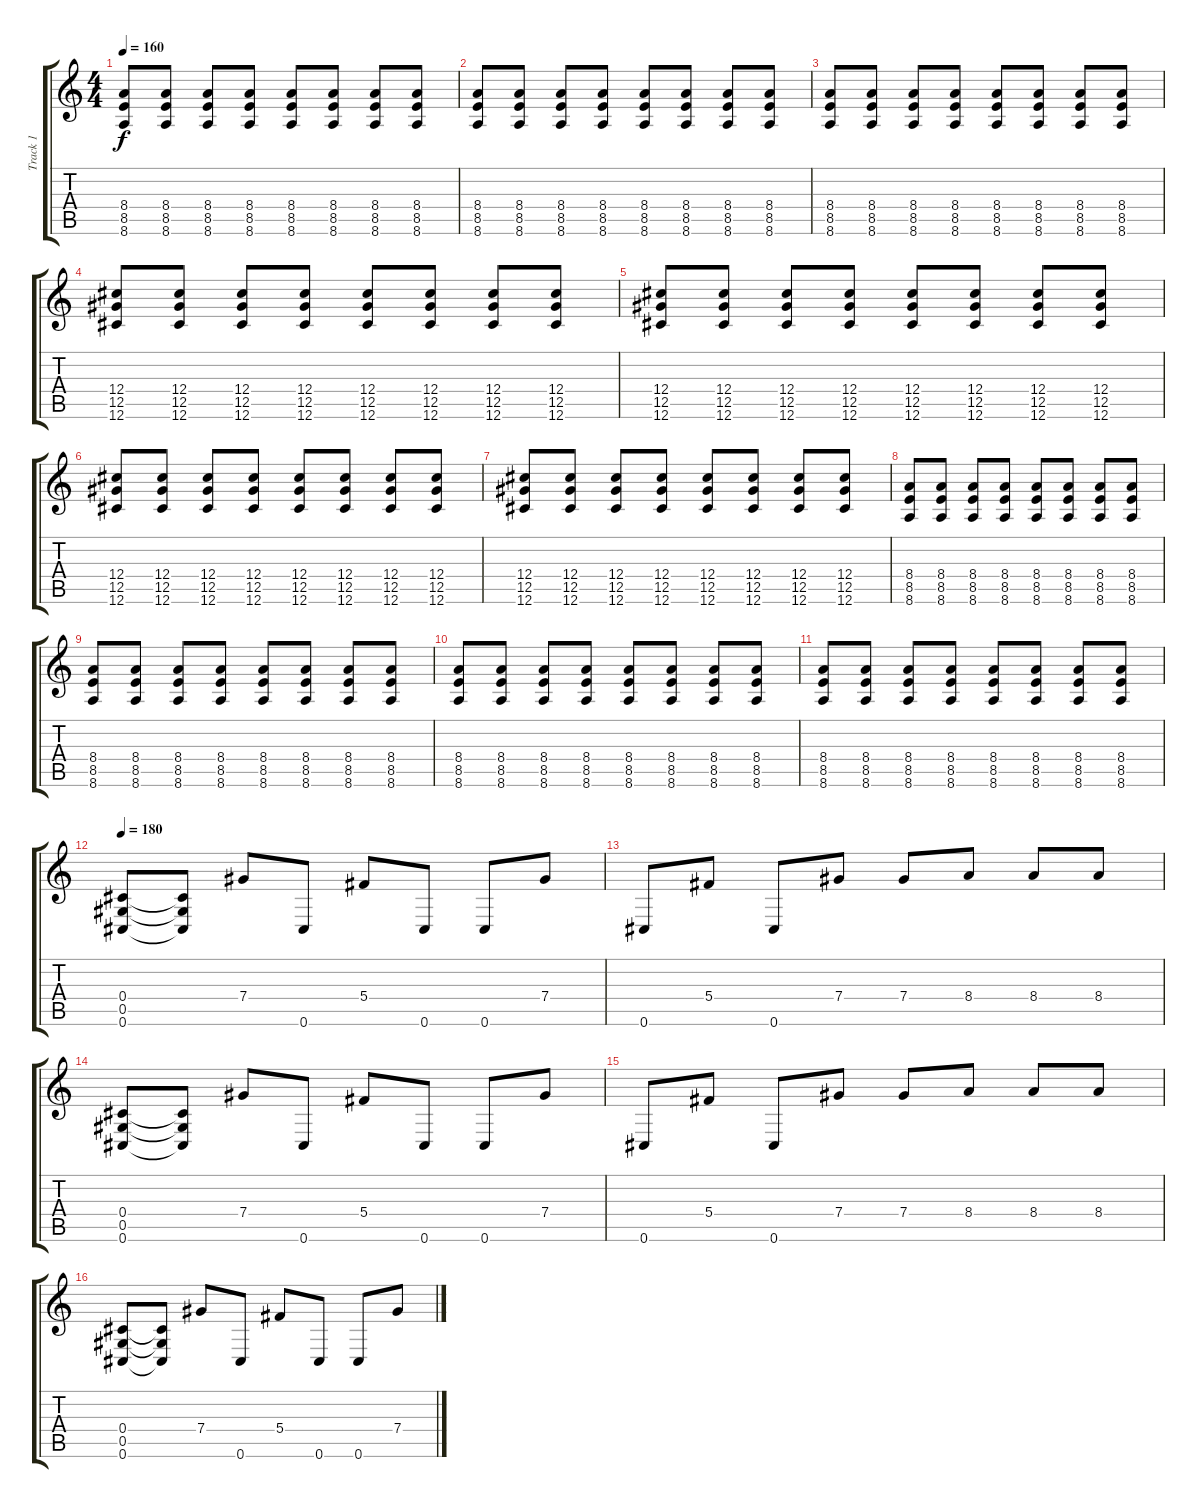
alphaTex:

\track ("Track 1" "Track 1") {instrument distortionguitar}
\staff {score tabs}
\tuning (Eb4 Bb3 Gb3 Db3 Ab2 Db2) {hide}
\ts (4 4)
\tempo 160
\clef g2
\ks c
(8.4 8.5 8.6).8{dy f} (8.4 8.5 8.6).8 (8.4 8.5 8.6).8 (8.4 8.5 8.6).8 (8.4 8.5 8.6).8 (8.4 8.5 8.6).8 (8.4 8.5 8.6).8 (8.4 8.5 8.6).8 |
(8.4 8.5 8.6).8 (8.4 8.5 8.6).8 (8.4 8.5 8.6).8 (8.4 8.5 8.6).8 (8.4 8.5 8.6).8 (8.4 8.5 8.6).8 (8.4 8.5 8.6).8 (8.4 8.5 8.6).8 |
(8.4 8.5 8.6).8 (8.4 8.5 8.6).8 (8.4 8.5 8.6).8 (8.4 8.5 8.6).8 (8.4 8.5 8.6).8 (8.4 8.5 8.6).8 (8.4 8.5 8.6).8 (8.4 8.5 8.6).8 |
(12.4 12.5 12.6).8{volume 13} (12.4 12.5 12.6).8 (12.4 12.5 12.6).8 (12.4 12.5 12.6).8 (12.4 12.5 12.6).8 (12.4 12.5 12.6).8 (12.4 12.5 12.6).8 (12.4 12.5 12.6).8 |
(12.4 12.5 12.6).8 (12.4 12.5 12.6).8 (12.4 12.5 12.6).8 (12.4 12.5 12.6).8 (12.4 12.5 12.6).8 (12.4 12.5 12.6).8 (12.4 12.5 12.6).8 (12.4 12.5 12.6).8 |
(12.4 12.5 12.6).8{volume 13} (12.4 12.5 12.6).8 (12.4 12.5 12.6).8 (12.4 12.5 12.6).8 (12.4 12.5 12.6).8 (12.4 12.5 12.6).8 (12.4 12.5 12.6).8 (12.4 12.5 12.6).8 |
(12.4 12.5 12.6).8 (12.4 12.5 12.6).8 (12.4 12.5 12.6).8 (12.4 12.5 12.6).8 (12.4 12.5 12.6).8 (12.4 12.5 12.6).8 (12.4 12.5 12.6).8 (12.4 12.5 12.6).8 |
(8.4 8.5 8.6).8 (8.4 8.5 8.6).8 (8.4 8.5 8.6).8 (8.4 8.5 8.6).8 (8.4 8.5 8.6).8 (8.4 8.5 8.6).8 (8.4 8.5 8.6).8 (8.4 8.5 8.6).8 |
(8.4 8.5 8.6).8 (8.4 8.5 8.6).8 (8.4 8.5 8.6).8 (8.4 8.5 8.6).8 (8.4 8.5 8.6).8 (8.4 8.5 8.6).8 (8.4 8.5 8.6).8 (8.4 8.5 8.6).8 |
(8.4 8.5 8.6).8 (8.4 8.5 8.6).8 (8.4 8.5 8.6).8 (8.4 8.5 8.6).8 (8.4 8.5 8.6).8 (8.4 8.5 8.6).8 (8.4 8.5 8.6).8 (8.4 8.5 8.6).8 |
(8.4 8.5 8.6).8 (8.4 8.5 8.6).8 (8.4 8.5 8.6).8 (8.4 8.5 8.6).8 (8.4 8.5 8.6).8 (8.4 8.5 8.6).8 (8.4 8.5 8.6).8 (8.4 8.5 8.6).8 |
\tempo 180
(0.4 0.5 0.6).8 (0.4{t} 0.5{t} 0.6{t}).8 7.4.8 0.6.8 5.4.8 0.6.8 0.6.8 7.4.8 |
0.6.8 5.4.8 0.6.8 7.4.8 7.4.8 8.4.8 8.4.8 8.4.8 |
(0.4 0.5 0.6).8 (0.4{t} 0.5{t} 0.6{t}).8 7.4.8 0.6.8 5.4.8 0.6.8 0.6.8 7.4.8 |
0.6.8 5.4.8 0.6.8 7.4.8 7.4.8 8.4.8 8.4.8 8.4.8 |
(0.4 0.5 0.6).8 (0.4{t} 0.5{t} 0.6{t}).8 7.4.8 0.6.8 5.4.8 0.6.8 0.6.8 7.4.8
